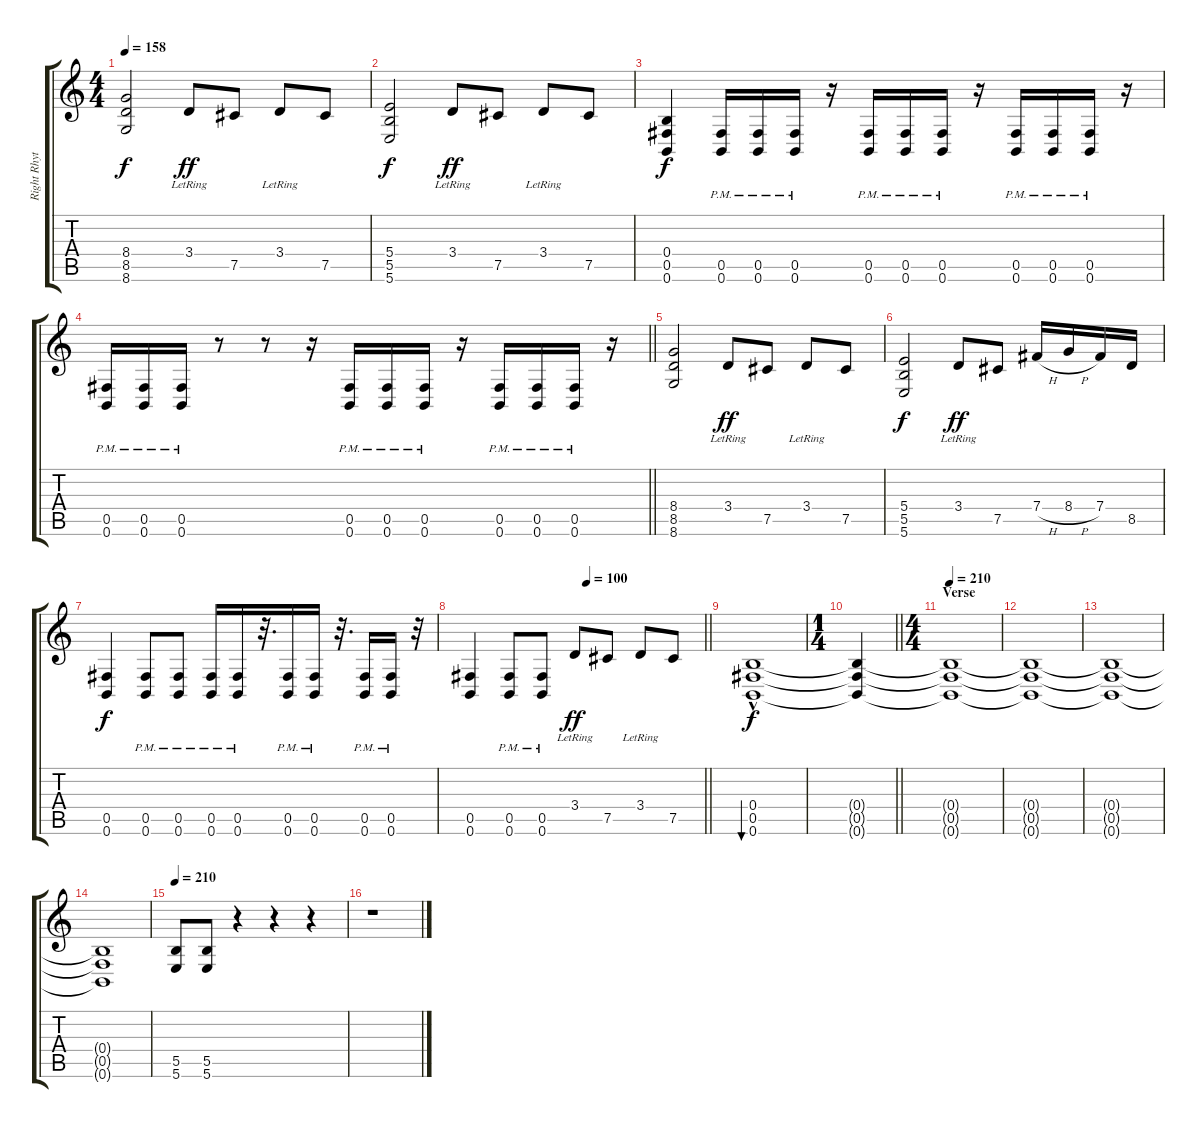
\track ("Right Rhythm Guitar" "Right Rhyt") {instrument distortionguitar}
\staff {score tabs}
\tuning (Db4 Ab3 E3 B2 Gb2 B1) {hide}
\ts (4 4)
\tempo 158
\clef g2
\ks c
(8.4 8.5 8.6).2{dy f} 3.4{lr}.8{dy ff} 7.5.8 3.4{lr}.8 7.5.8 |
(5.4 5.5 5.6).2{dy f} 3.4{lr}.8{dy ff} 7.5.8 3.4{lr}.8 7.5.8 |
(0.4 0.5 0.6).4{dy f} (0.5 0.6{pm}).16 (0.5 0.6{pm}).16 (0.5 0.6{pm}).16 r.16 (0.5{pm} 0.6{pm}).16 (0.5{pm} 0.6{pm}).16 (0.5{pm} 0.6{pm}).16 r.16 (0.5{pm} 0.6{pm}).16 (0.5{pm} 0.6{pm}).16 (0.5{pm} 0.6{pm}).16 r.16 |
\barLineRight lightlight
(0.5{pm} 0.6{pm}).16 (0.5{pm} 0.6{pm}).16 (0.5{pm} 0.6{pm}).16 r.8 r.8 r.16 (0.5{pm} 0.6{pm}).16 (0.5{pm} 0.6{pm}).16 (0.5{pm} 0.6{pm}).16 r.16 (0.5{pm} 0.6{pm}).16 (0.5{pm} 0.6{pm}).16 (0.5{pm} 0.6{pm}).16 r.16 |
(8.4 8.5 8.6).2 3.4{lr}.8{dy ff} 7.5.8 3.4{lr}.8 7.5.8 |
(5.4 5.5 5.6).2{dy f} 3.4{lr}.8{dy ff} 7.5.8 7.4{h}.16 8.4{h}.16 7.4.16 8.5.16 |
(0.5 0.6).4{dy f} (0.5{pm} 0.6{pm}).8 (0.5{pm} 0.6{pm}).8 (0.5{pm} 0.6{pm}).16 (0.5{pm} 0.6{pm}).16 r.32{d} (0.5{pm} 0.6{pm}).16 (0.5{pm} 0.6{pm}).16 r.32{d} (0.5{pm} 0.6{pm}).16 (0.5{pm} 0.6{pm}).16 r.32 |
\tempo (100 0.5)
\barLineRight lightlight
(0.5 0.6).4 (0.5{pm} 0.6{pm}).8 (0.5{pm} 0.6{pm}).8 3.4{lr}.8{dy ff} 7.5.8 3.4{lr}.8 7.5.8 |
(0.4{hac} 0.5{hac} 0.6{hac}).1{bu 120 dy f} |
\ts (1 4)
\barLineRight lightlight
(0.4{t} 0.5{t} 0.6{t}).4 |
\ts (4 4)
\section ("" "Verse")
\tempo 210
(0.4{t} 0.5{t} 0.6{t}).1 |
(0.4{t} 0.5{t} 0.6{t}).1 |
(0.4{t} 0.5{t} 0.6{t}).1 |
(0.4{t} 0.5{t} 0.6{t}).1 |
\tempo 210
(5.5 5.6).8 (5.5 5.6).8 r.4 r.4 r.4 |
r.1
